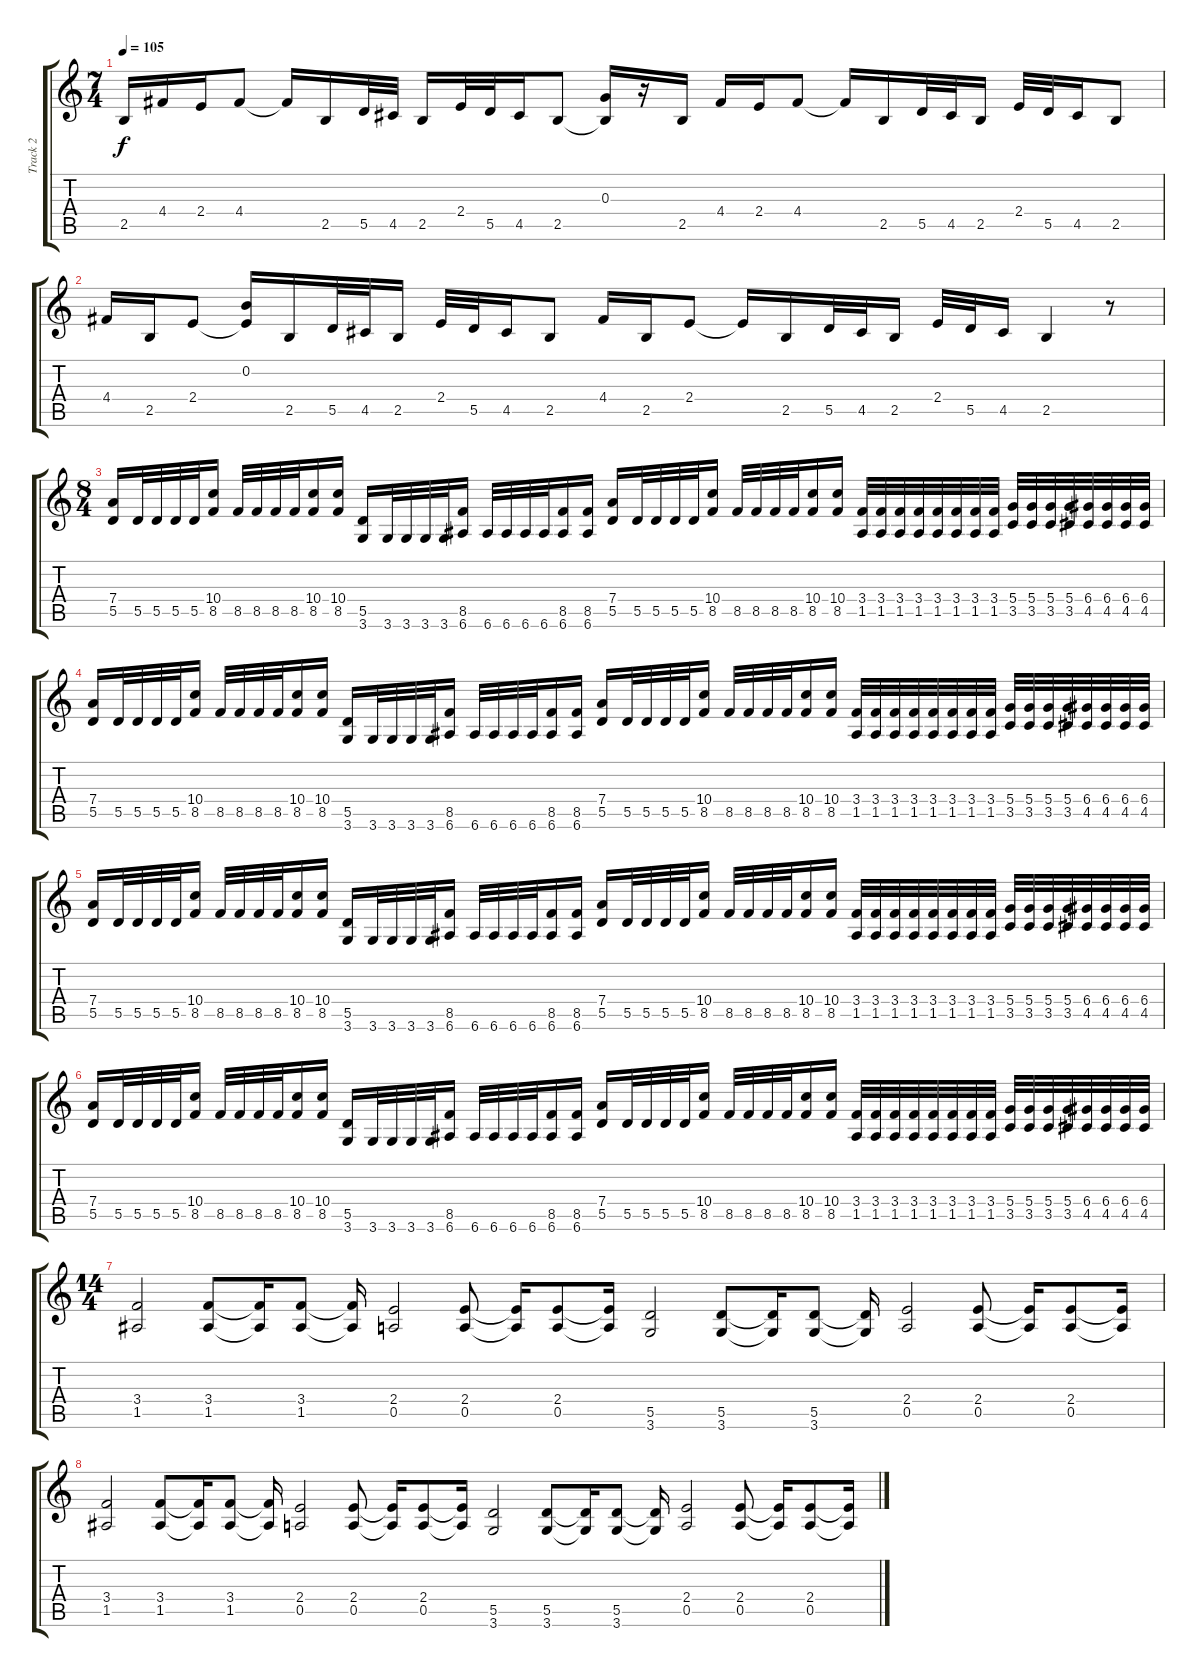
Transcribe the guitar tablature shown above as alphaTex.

\track ("Track 2" "Track 2") {instrument distortionguitar}
\staff {score tabs}
\tuning (E4 B3 G3 D3 A2 E2) {hide}
\ts (7 4)
\tempo 105
\clef g2
\ks c
2.5.16{dy f} 4.4.16 2.4.16 4.4.8 4.4{t}.16 2.5.16 5.5.32 4.5.32 2.5.16 2.4.32 5.5.32 4.5.16 2.5.8 (0.3{t} 2.5{t}).16 r.16 2.5.16 4.4.16 2.4.16 4.4.8 4.4{t}.16 2.5.16 5.5.32 4.5.32 2.5.16 2.4.32 5.5.32 4.5.16 2.5.8 |
4.4.16 2.5.16 2.4.8 (0.2{t} 2.4{t}).16 2.5.16 5.5.32 4.5.32 2.5.16 2.4.32 5.5.32 4.5.16 2.5.8 4.4.16 2.5.16 2.4.8 2.4{t}.16 2.5.16 5.5.32 4.5.32 2.5.16 2.4.32 5.5.32 4.5.16 2.5.4 r.8 |
\ts (8 4)
(7.4 5.5).16 5.5.32 5.5.32 5.5.32 5.5.32 (10.4 8.5).16 8.5.32 8.5.32 8.5.32 8.5.32 (10.4 8.5).16 (10.4 8.5).16 (5.5 3.6).16 3.6.32 3.6.32 3.6.32 3.6.32 (8.5 6.6).16 6.6.32 6.6.32 6.6.32 6.6.32 (8.5 6.6).16 (8.5 6.6).16 (7.4 5.5).16 5.5.32 5.5.32 5.5.32 5.5.32 (10.4 8.5).16 8.5.32 8.5.32 8.5.32 8.5.32 (10.4 8.5).16 (10.4 8.5).16 (3.4 1.5).32 (3.4 1.5).32 (3.4 1.5).32 (3.4 1.5).32 (3.4 1.5).32 (3.4 1.5).32 (3.4 1.5).32 (3.4 1.5).32 (5.4 3.5).32 (5.4 3.5).32 (5.4 3.5).32 (5.4 3.5).32 (6.4 4.5).32 (6.4 4.5).32 (6.4 4.5).32 (6.4 4.5).32 |
(7.4 5.5).16 5.5.32 5.5.32 5.5.32 5.5.32 (10.4 8.5).16 8.5.32 8.5.32 8.5.32 8.5.32 (10.4 8.5).16 (10.4 8.5).16 (5.5 3.6).16 3.6.32 3.6.32 3.6.32 3.6.32 (8.5 6.6).16 6.6.32 6.6.32 6.6.32 6.6.32 (8.5 6.6).16 (8.5 6.6).16 (7.4 5.5).16 5.5.32 5.5.32 5.5.32 5.5.32 (10.4 8.5).16 8.5.32 8.5.32 8.5.32 8.5.32 (10.4 8.5).16 (10.4 8.5).16 (3.4 1.5).32 (3.4 1.5).32 (3.4 1.5).32 (3.4 1.5).32 (3.4 1.5).32 (3.4 1.5).32 (3.4 1.5).32 (3.4 1.5).32 (5.4 3.5).32 (5.4 3.5).32 (5.4 3.5).32 (5.4 3.5).32 (6.4 4.5).32 (6.4 4.5).32 (6.4 4.5).32 (6.4 4.5).32 |
(7.4 5.5).16 5.5.32 5.5.32 5.5.32 5.5.32 (10.4 8.5).16 8.5.32 8.5.32 8.5.32 8.5.32 (10.4 8.5).16 (10.4 8.5).16 (5.5 3.6).16 3.6.32 3.6.32 3.6.32 3.6.32 (8.5 6.6).16 6.6.32 6.6.32 6.6.32 6.6.32 (8.5 6.6).16 (8.5 6.6).16 (7.4 5.5).16 5.5.32 5.5.32 5.5.32 5.5.32 (10.4 8.5).16 8.5.32 8.5.32 8.5.32 8.5.32 (10.4 8.5).16 (10.4 8.5).16 (3.4 1.5).32 (3.4 1.5).32 (3.4 1.5).32 (3.4 1.5).32 (3.4 1.5).32 (3.4 1.5).32 (3.4 1.5).32 (3.4 1.5).32 (5.4 3.5).32 (5.4 3.5).32 (5.4 3.5).32 (5.4 3.5).32 (6.4 4.5).32 (6.4 4.5).32 (6.4 4.5).32 (6.4 4.5).32 |
(7.4 5.5).16 5.5.32 5.5.32 5.5.32 5.5.32 (10.4 8.5).16 8.5.32 8.5.32 8.5.32 8.5.32 (10.4 8.5).16 (10.4 8.5).16 (5.5 3.6).16 3.6.32 3.6.32 3.6.32 3.6.32 (8.5 6.6).16 6.6.32 6.6.32 6.6.32 6.6.32 (8.5 6.6).16 (8.5 6.6).16 (7.4 5.5).16 5.5.32 5.5.32 5.5.32 5.5.32 (10.4 8.5).16 8.5.32 8.5.32 8.5.32 8.5.32 (10.4 8.5).16 (10.4 8.5).16 (3.4 1.5).32 (3.4 1.5).32 (3.4 1.5).32 (3.4 1.5).32 (3.4 1.5).32 (3.4 1.5).32 (3.4 1.5).32 (3.4 1.5).32 (5.4 3.5).32 (5.4 3.5).32 (5.4 3.5).32 (5.4 3.5).32 (6.4 4.5).32 (6.4 4.5).32 (6.4 4.5).32 (6.4 4.5).32 |
\ts (14 4)
(3.4 1.5).2 (3.4 1.5).8 (3.4{t} 1.5{t}).16 (3.4 1.5).8 (3.4{t} 1.5{t}).16 (2.4 0.5).2 (2.4 0.5).8 (2.4{t} 0.5{t}).16 (2.4 0.5).8 (2.4{t} 0.5{t}).16 (5.5 3.6).2 (5.5 3.6).8 (5.5{t} 3.6{t}).16 (5.5 3.6).8 (5.5{t} 3.6{t}).16 (2.4 0.5).2 (2.4 0.5).8 (2.4{t} 0.5{t}).16 (2.4 0.5).8 (2.4{t} 0.5{t}).16 |
(3.4 1.5).2 (3.4 1.5).8 (3.4{t} 1.5{t}).16 (3.4 1.5).8 (3.4{t} 1.5{t}).16 (2.4 0.5).2 (2.4 0.5).8 (2.4{t} 0.5{t}).16 (2.4 0.5).8 (2.4{t} 0.5{t}).16 (5.5 3.6).2 (5.5 3.6).8 (5.5{t} 3.6{t}).16 (5.5 3.6).8 (5.5{t} 3.6{t}).16 (2.4 0.5).2 (2.4 0.5).8 (2.4{t} 0.5{t}).16 (2.4 0.5).8 (2.4{t} 0.5{t}).16
